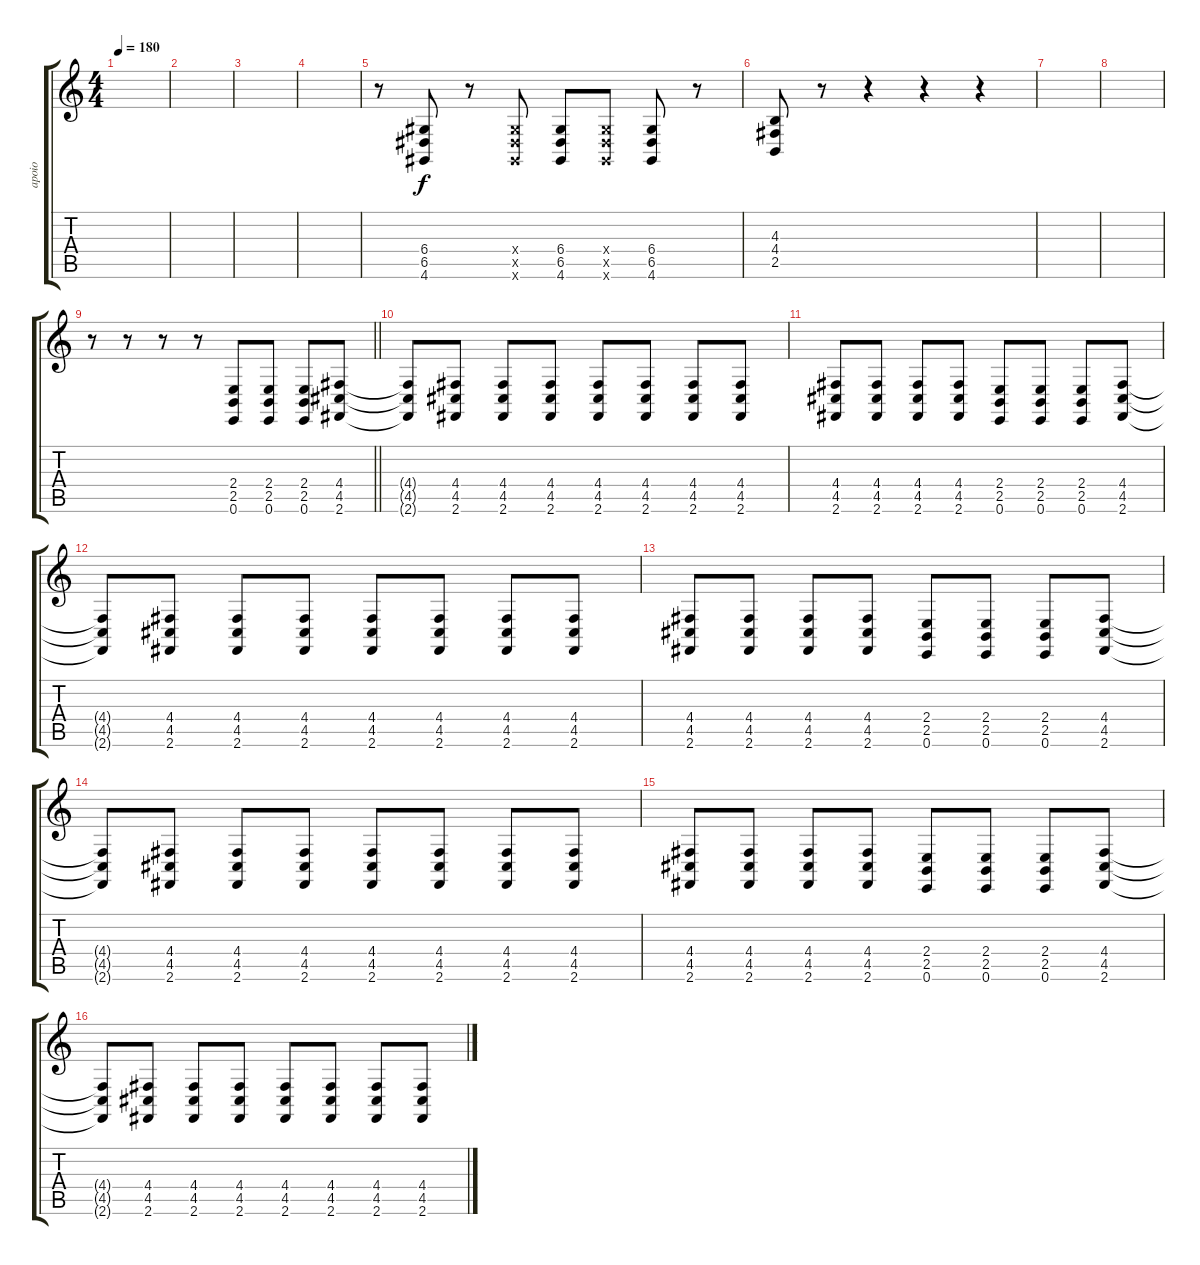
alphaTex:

\track ("apoio" "apoio") {instrument lead8bassandlead}
\staff {score tabs}
\tuning (E4 B3 G3 D3 A2 E2) {hide}
\ts (4 4)
\tempo 180
\clef g2
\ks c
|
|
|
|
r.8 (6.4 6.5 4.6).8 r.8 (6.4{x} 6.5{x} 4.6{x}).8 (6.4 6.5 4.6).8 (6.4{x} 6.5{x} 4.6{x}).8 (6.4 6.5 4.6).8 r.8 |
(4.3 4.4 2.5).8 r.8 r.4 r.4 r.4 |
|
|
\barLineRight lightlight
r.8 r.8 r.8 r.8 (2.4 2.5 0.6).8 (2.4 2.5 0.6).8 (2.4 2.5 0.6).8 (4.4 4.5 2.6).8 |
(4.4{t} 4.5{t} 2.6{t}).8 (4.4 4.5 2.6).8 (4.4 4.5 2.6).8 (4.4 4.5 2.6).8 (4.4 4.5 2.6).8 (4.4 4.5 2.6).8 (4.4 4.5 2.6).8 (4.4 4.5 2.6).8 |
(4.4 4.5 2.6).8 (4.4 4.5 2.6).8 (4.4 4.5 2.6).8 (4.4 4.5 2.6).8 (2.4 2.5 0.6).8 (2.4 2.5 0.6).8 (2.4 2.5 0.6).8 (4.4 4.5 2.6).8 |
(4.4{t} 4.5{t} 2.6{t}).8 (4.4 4.5 2.6).8 (4.4 4.5 2.6).8 (4.4 4.5 2.6).8 (4.4 4.5 2.6).8 (4.4 4.5 2.6).8 (4.4 4.5 2.6).8 (4.4 4.5 2.6).8 |
(4.4 4.5 2.6).8 (4.4 4.5 2.6).8 (4.4 4.5 2.6).8 (4.4 4.5 2.6).8 (2.4 2.5 0.6).8 (2.4 2.5 0.6).8 (2.4 2.5 0.6).8 (4.4 4.5 2.6).8 |
(4.4{t} 4.5{t} 2.6{t}).8 (4.4 4.5 2.6).8 (4.4 4.5 2.6).8 (4.4 4.5 2.6).8 (4.4 4.5 2.6).8 (4.4 4.5 2.6).8 (4.4 4.5 2.6).8 (4.4 4.5 2.6).8 |
(4.4 4.5 2.6).8 (4.4 4.5 2.6).8 (4.4 4.5 2.6).8 (4.4 4.5 2.6).8 (2.4 2.5 0.6).8 (2.4 2.5 0.6).8 (2.4 2.5 0.6).8 (4.4 4.5 2.6).8 |
(4.4{t} 4.5{t} 2.6{t}).8 (4.4 4.5 2.6).8 (4.4 4.5 2.6).8 (4.4 4.5 2.6).8 (4.4 4.5 2.6).8 (4.4 4.5 2.6).8 (4.4 4.5 2.6).8 (4.4 4.5 2.6).8
